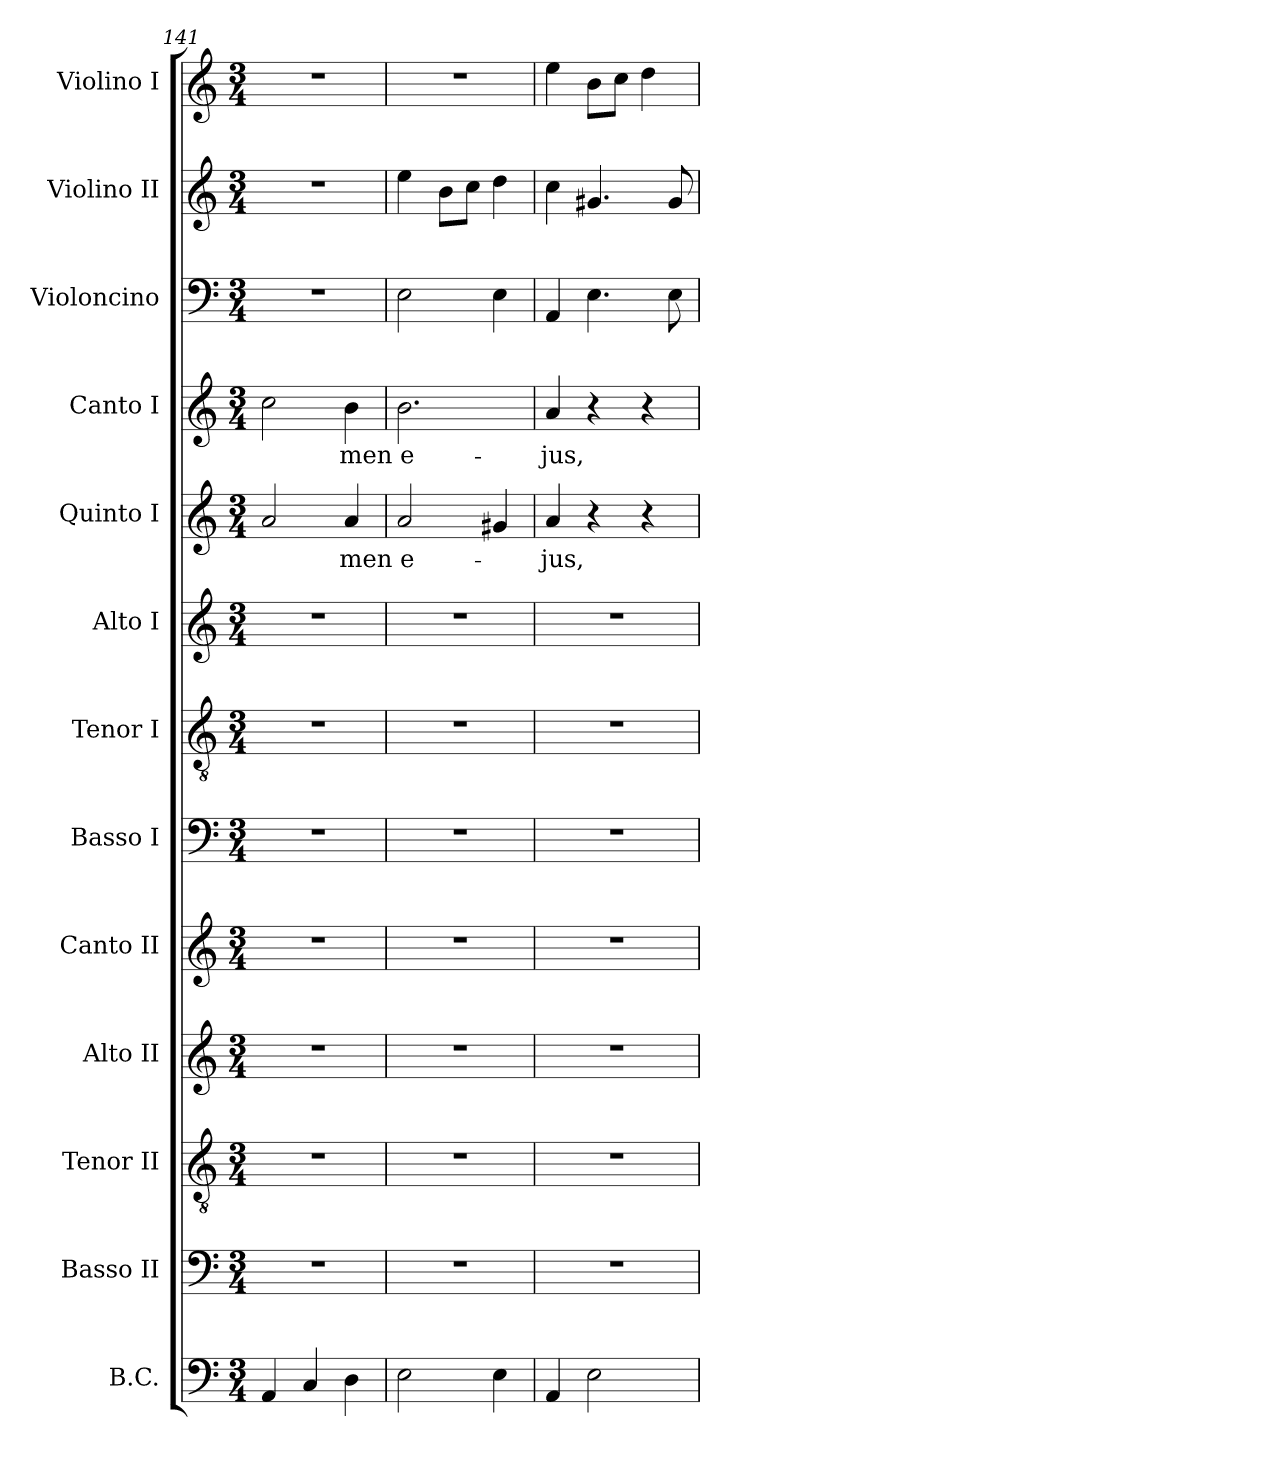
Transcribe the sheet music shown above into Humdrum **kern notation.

**kern	**kern	**kern	**kern	**kern	**kern	**kern	**kern	**kern	**text	**kern	**text	**kern	**kern	**kern
*part13	*part12	*part11	*part10	*part9	*part8	*part7	*part6	*part5	*part5	*part4	*part4	*part3	*part2	*part1
*staff13	*staff12	*staff11	*staff10	*staff9	*staff8	*staff7	*staff6	*staff5	*staff5	*staff4	*staff4	*staff3	*staff2	*staff1
*I"B.C.	*I"Basso II	*I"Tenor II	*I"Alto II	*I"Canto II	*I"Basso I	*I"Tenor I	*I"Alto I	*I"Quinto I	*	*I"Canto I	*	*I"Violoncino	*I"Violino II	*I"Violino I
*I'BC	*I'B 2	*I'T 2	*I'A 2	*I'C 2	*I'B 1	*I'T 1	*I'A 1	*I'Q 1	*	*I'C 1	*	*	*I'Vln. II	*I'Vln. I
*clefF4	*clefF4	*clefGv2	*clefG2	*clefG2	*clefF4	*clefGv2	*clefG2	*clefG2	*	*clefG2	*	*clefF4	*clefG2	*clefG2
*k[]	*k[]	*k[]	*k[]	*k[]	*k[]	*k[]	*k[]	*k[]	*	*k[]	*	*k[]	*k[]	*k[]
*C:	*C:	*C:	*C:	*C:	*C:	*C:	*C:	*C:	*	*C:	*	*C:	*C:	*C:
*M3/4	*M3/4	*M3/4	*M3/4	*M3/4	*M3/4	*M3/4	*M3/4	*M3/4	*	*M3/4	*	*M3/4	*M3/4	*M3/4
=141	=141	=141	=141	=141	=141	=141	=141	=141	=141	=141	=141	=141	=141	=141
4AA/	2.r	2.r	2.r	2.r	2.r	2.r	2.r	2a/	.	2cc\	.	2.r	2.r	2.r
4C/	.	.	.	.	.	.	.	.	.	.	.	.	.	.
!	!	!	!	!	!	!	!	!	!LO:LY:b	!	!	!	!	!
!	!	!	!	!	!	!	!	!	!	!	!LO:LY:b	!	!	!
4D\	.	.	.	.	.	.	.	4a/	-men	4b\	-men	.	.	.
=142	=142	=142	=142	=142	=142	=142	=142	=142	=142	=142	=142	=142	=142	=142
!	!	!	!	!	!	!	!	!	!LO:LY:b	!	!	!	!	!
!	!	!	!	!	!	!	!	!	!	!	!LO:LY:b	!	!	!
2E\	2.r	2.r	2.r	2.r	2.r	2.r	2.r	2a/	e-	2.b\	e-	2E\	4ee\	2.r
.	.	.	.	.	.	.	.	.	.	.	.	.	8b\L	.
.	.	.	.	.	.	.	.	.	.	.	.	.	8cc\J	.
4E\	.	.	.	.	.	.	.	4g#X/	.	.	.	4E\	4dd\	.
=143	=143	=143	=143	=143	=143	=143	=143	=143	=143	=143	=143	=143	=143	=143
!	!	!	!	!	!	!	!	!	!LO:LY:b	!	!	!	!	!
!	!	!	!	!	!	!	!	!	!	!	!LO:LY:b	!	!	!
4AA/	2.r	2.r	2.r	2.r	2.r	2.r	2.r	4a/	-jus,	4a/	-jus,	4AA/	4cc\	4ee\
2E\	.	.	.	.	.	.	.	4r	.	4r	.	4.E\	4.g#X/	8b\L
.	.	.	.	.	.	.	.	.	.	.	.	.	.	8cc\J
.	.	.	.	.	.	.	.	4r	.	4r	.	.	.	4dd\
.	.	.	.	.	.	.	.	.	.	.	.	8E\	8g#/	.
=	=	=	=	=	=	=	=	=	=	=	=	=	=	=
*-	*-	*-	*-	*-	*-	*-	*-	*-	*-	*-	*-	*-	*-	*-
